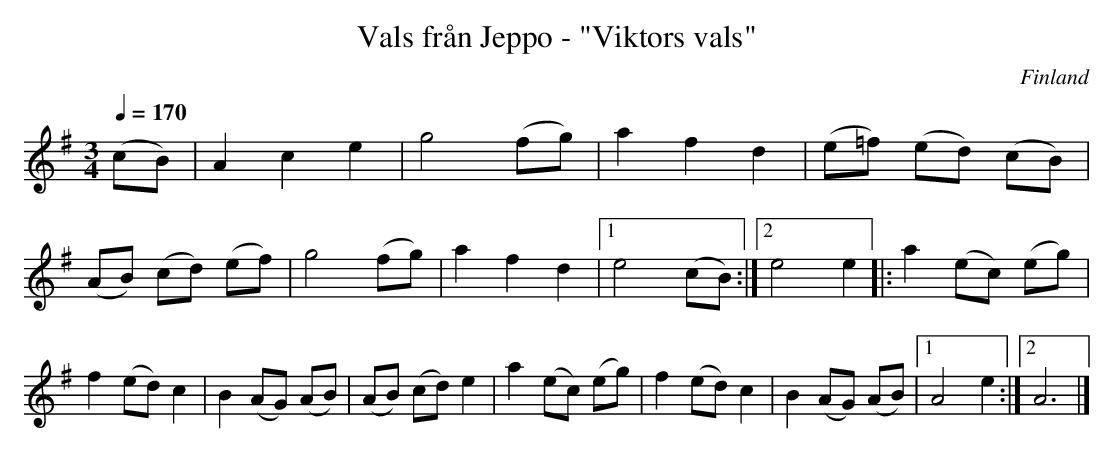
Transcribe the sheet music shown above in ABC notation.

X:1
T:Vals från Jeppo - "Viktors vals"
O:Finland
M:3/4
L:1/8
Q:1/4=170
K:Em
(cB)|A2 c2 e2|g4 (fg)|a2 f2 d2|(e=f) (ed) (cB)|\
(AB) (cd) (ef)|g4 (fg)|a2 f2 d2|[1e4 (cB):|[2e4 e2|:\
a2 (ec) (eg)|f2 (ed) c2|B2 (AG) (AB)|(AB) (cd) e2|\
a2 (ec) (eg)|f2 (ed) c2|B2 (AG) (AB)|[1A4 e2:|[2A6|]
